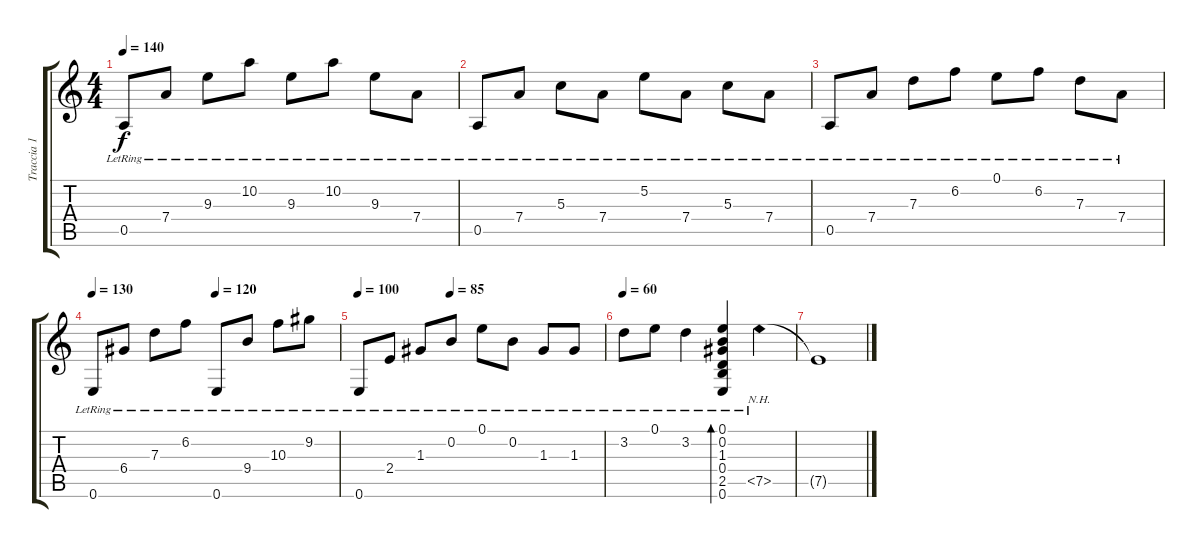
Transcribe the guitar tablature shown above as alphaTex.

\track ("Traccia 1" "Traccia 1") {instrument acousticguitarnylon}
\staff {score tabs}
\tuning (E4 B3 G3 D3 A2 E2) {hide}
\ts (4 4)
\tempo 140
\clef g2
\ks c
0.5{lr}.8{dy f volume 11} 7.4{lr}.8 9.3{lr}.8 10.2{lr}.8 9.3{lr}.8 10.2{lr}.8 9.3{lr}.8 7.4{lr}.8 |
0.5{lr}.8 7.4{lr}.8 5.3{lr}.8 7.4{lr}.8 5.2{lr}.8 7.4{lr}.8 5.3{lr}.8 7.4{lr}.8 |
0.5{lr}.8 7.4{lr}.8 7.3{lr}.8 6.2{lr}.8 0.1{lr}.8 6.2{lr}.8 7.3{lr}.8 7.4{lr}.8 |
\tempo 130
\tempo (120 0.5)
0.6{lr}.8 6.4{lr}.8 7.3{lr}.8 6.2{lr}.8 0.6{lr}.8 9.4{lr}.8 10.3{lr}.8 9.2{lr}.8 |
\tempo 100
\tempo (85 0.375)
0.6{lr}.8 2.4{lr}.8 1.3{lr}.8 0.2{lr}.8 0.1{lr}.8 0.2{lr}.8 1.3{lr}.8 1.3{lr}.8 |
\tempo 60
3.2{lr}.8 0.1{lr}.8 3.2{lr}.4 (0.1{lr} 0.2{lr} 1.3{lr} 0.4{lr} 2.5{lr} 0.6{lr}).4{bd 240} 7.5{nh lr}.4 |
7.5{t}.1
